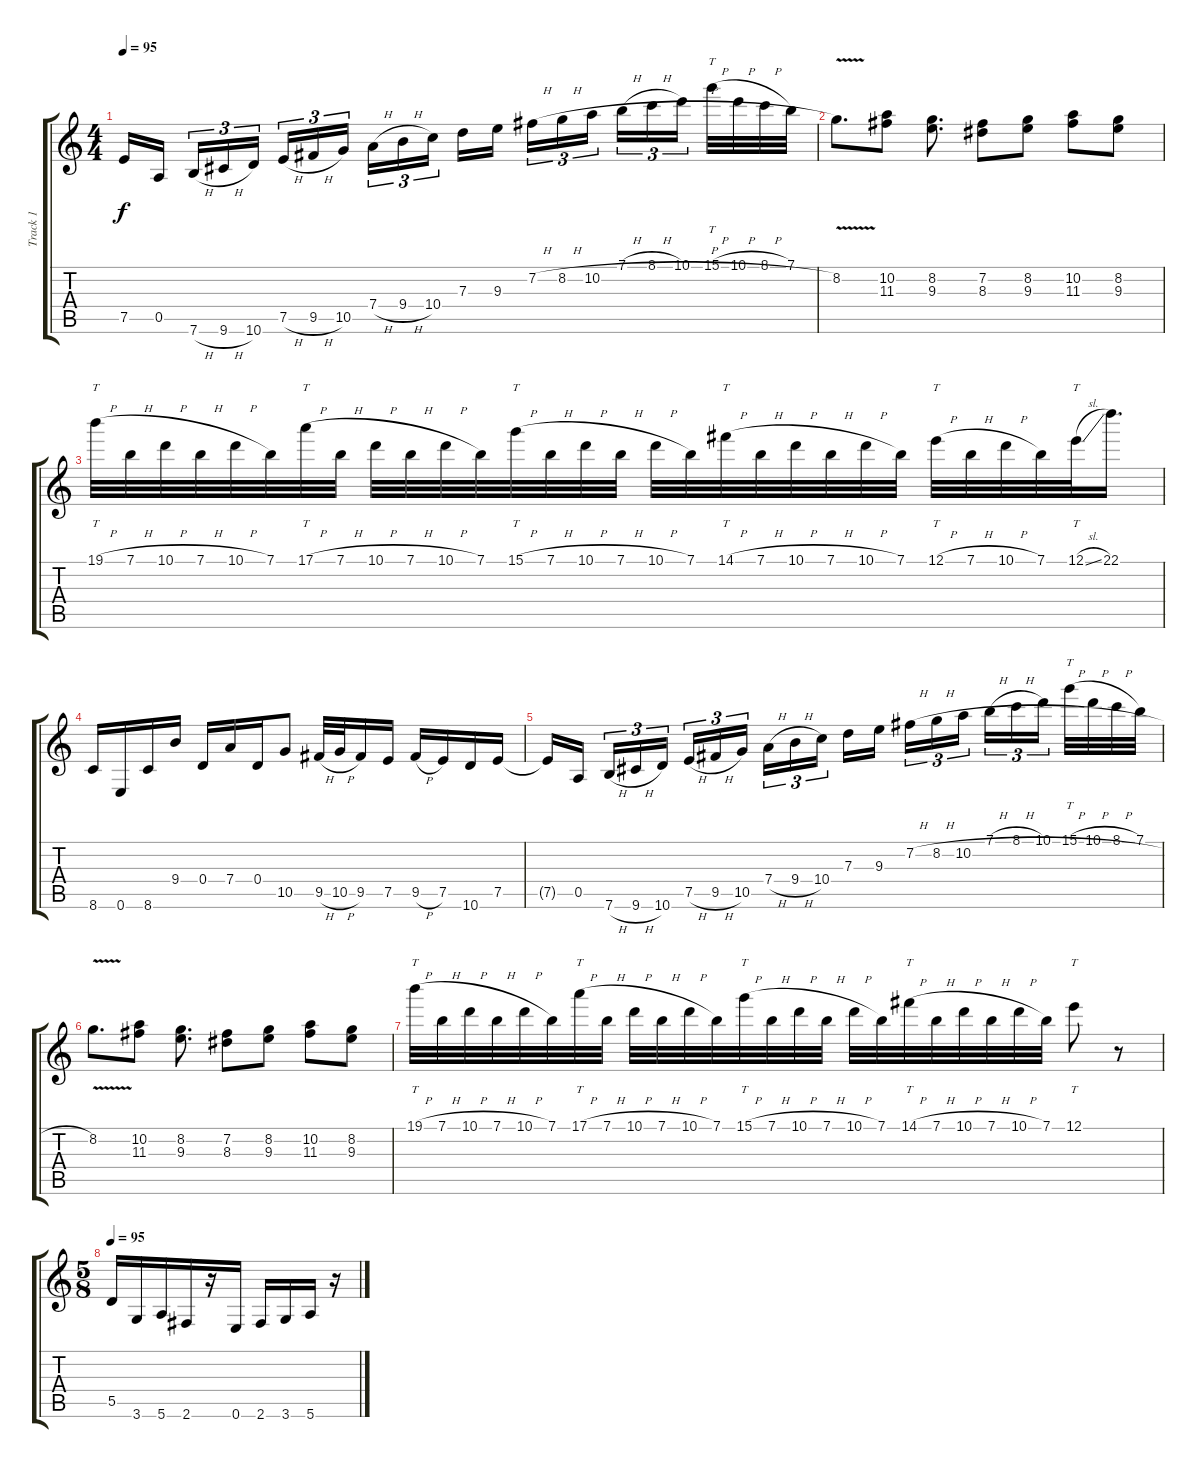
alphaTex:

\track ("Track 1" "Track 1") {instrument overdrivenguitar}
\staff {score tabs}
\tuning (E4 B3 G3 D3 A2 E2) {hide}
\ts (4 4)
\tempo 95
\clef g2
\ks c
7.5{t}.16{dy f} 0.5.16{beam splitsecondary} 7.6{h}.16{tu (3 2)} 9.6{h}.16{tu (3 2)} 10.6.16{tu (3 2)} 7.5{h}.16{tu (3 2)} 9.5{h}.16{tu (3 2)} 10.5.16{tu (3 2) beam splitsecondary} 7.4{h}.16{tu (3 2)} 9.4{h}.16{tu (3 2)} 10.4.16{tu (3 2)} 7.3.16 9.3.16{beam splitsecondary} 7.2{h}.16{tu (3 2)} 8.2{h}.16{tu (3 2)} 10.2{h}.16{tu (3 2)} 7.1{h}.16{tu (3 2)} 8.1{h}.16{tu (3 2)} 10.1.16{tu (3 2) beam splitsecondary} 15.1{h}.32{tt} 10.1{h}.32 8.1{h}.32 7.1.32 |
8.2{v}.8{d} (10.2 11.3).8 (8.2 9.3).8{d} (7.2 8.3).8 (8.2 9.3).8 (10.2 11.3).8 (8.2 9.3).8 |
19.1{h}.32{tt} 7.1{h}.32 10.1{h}.32 7.1{h}.32 10.1{h}.32 7.1.32 17.1{h}.32{tt} 7.1{h}.32 10.1{h}.32 7.1{h}.32 10.1{h}.32 7.1.32 15.1{h}.32{tt} 7.1{h}.32 10.1{h}.32 7.1{h}.32 10.1{h}.32 7.1.32 14.1{h}.32{tt} 7.1{h}.32 10.1{h}.32 7.1{h}.32 10.1{h}.32 7.1.32 12.1{h}.32{tt} 7.1{h}.32 10.1{h}.32 7.1.32 12.1{sl}.32{tt} 22.1.16{d} |
8.6.16 0.6.16 8.6.16 9.4.16 0.4.16 7.4.16 0.4.16 10.5.8 9.5{h}.32 10.5{h}.32 9.5.16 7.5.16 9.5{h}.16 7.5.16 10.6.16 7.5.16 |
7.5{t}.16 0.5.16{beam splitsecondary} 7.6{h}.16{tu (3 2)} 9.6{h}.16{tu (3 2)} 10.6.16{tu (3 2)} 7.5{h}.16{tu (3 2)} 9.5{h}.16{tu (3 2)} 10.5.16{tu (3 2) beam splitsecondary} 7.4{h}.16{tu (3 2)} 9.4{h}.16{tu (3 2)} 10.4.16{tu (3 2)} 7.3.16 9.3.16{beam splitsecondary} 7.2{h}.16{tu (3 2)} 8.2{h}.16{tu (3 2)} 10.2{h}.16{tu (3 2)} 7.1{h}.16{tu (3 2)} 8.1{h}.16{tu (3 2)} 10.1.16{tu (3 2) beam splitsecondary} 15.1{h}.32{tt} 10.1{h}.32 8.1{h}.32 7.1.32 |
8.2{v}.8{d} (10.2 11.3).8 (8.2 9.3).8{d} (7.2 8.3).8 (8.2 9.3).8 (10.2 11.3).8 (8.2 9.3).8 |
19.1{h}.32{tt} 7.1{h}.32 10.1{h}.32 7.1{h}.32 10.1{h}.32 7.1.32 17.1{h}.32{tt} 7.1{h}.32 10.1{h}.32 7.1{h}.32 10.1{h}.32 7.1.32 15.1{h}.32{tt} 7.1{h}.32 10.1{h}.32 7.1{h}.32 10.1{h}.32 7.1.32 14.1{h}.32{tt} 7.1{h}.32 10.1{h}.32 7.1{h}.32 10.1{h}.32 7.1.32 12.1.8{tt} r.8 |
\ts (5 8)
\tempo 95
5.5.16 3.6.16 5.6.16 2.6.16 r.16 0.6.16 2.6.16 3.6.16 5.6.16 r.16
